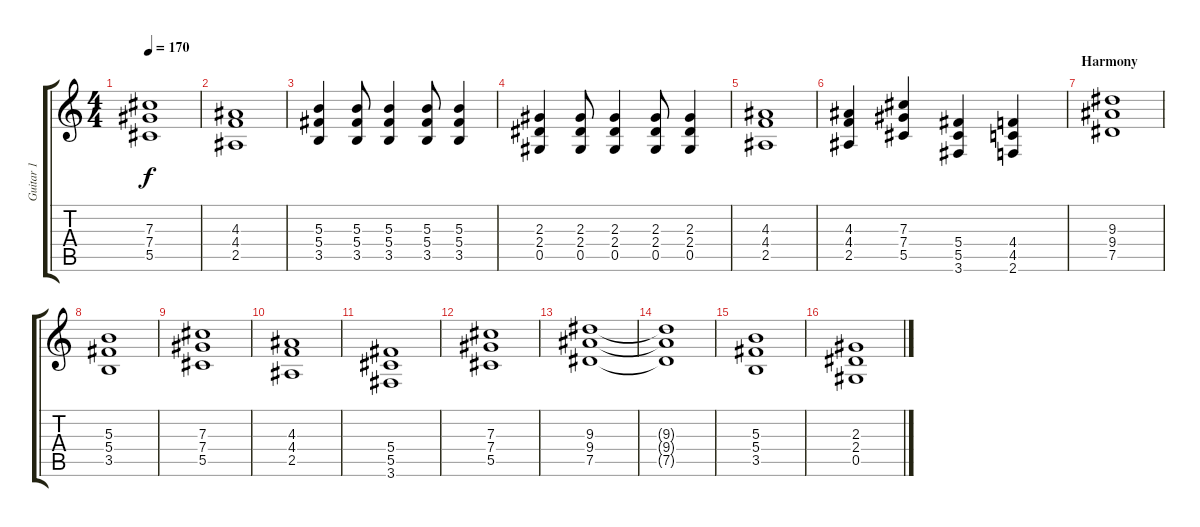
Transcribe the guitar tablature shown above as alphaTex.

\track ("Guitar 1" "Guitar 1") {instrument overdrivenguitar}
\staff {score tabs}
\tuning (Eb4 Bb3 Gb3 Db3 Ab2 Eb2) {hide}
\ts (4 4)
\tempo 170
\clef g2
\ks c
(7.3 7.4 5.5).1{dy f} |
(4.3 4.4 2.5).1 |
(5.3 5.4 3.5).4 (5.3 5.4 3.5).8 (5.3 5.4 3.5).4 (5.3 5.4 3.5).8 (5.3 5.4 3.5).4 |
(2.3 2.4 0.5).4 (2.3 2.4 0.5).8 (2.3 2.4 0.5).4 (2.3 2.4 0.5).8 (2.3 2.4 0.5).4 |
(4.3 4.4 2.5).1 |
(4.3 4.4 2.5).4 (7.3 7.4 5.5).4 (5.4 5.5 3.6).4 (4.4 4.5 2.6).4 |
\section ("" "Harmony")
(9.3 9.4 7.5).1 |
(5.3 5.4 3.5).1 |
(7.3 7.4 5.5).1 |
(4.3 4.4 2.5).1 |
(5.4 5.5 3.6).1 |
(7.3 7.4 5.5).1 |
(9.3 9.4 7.5).1 |
(9.3{t} 9.4{t} 7.5{t}).1 |
(5.3 5.4 3.5).1 |
(2.3 2.4 0.5).1
